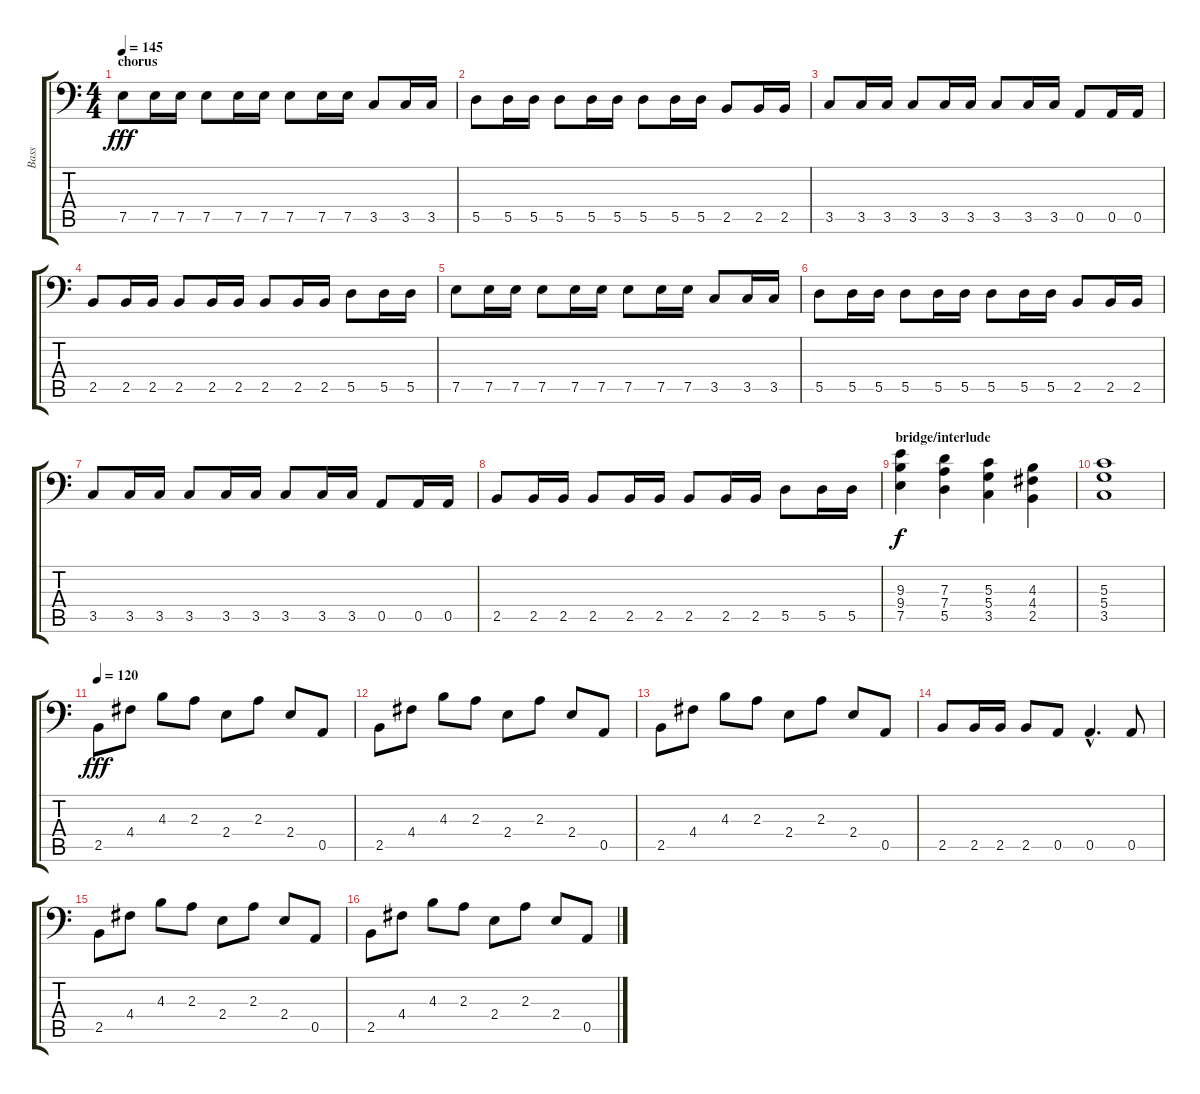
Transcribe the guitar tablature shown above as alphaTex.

\track ("Bass" "Bass") {instrument electricbassfinger}
\staff {score tabs}
\tuning (E3 B2 G2 D2 A1 E1) {hide}
\ts (4 4)
\section ("" "chorus")
\tempo 145
\clef f4
\ks c
7.5.8{dy fff} 7.5.16 7.5.16 7.5.8 7.5.16 7.5.16 7.5.8 7.5.16 7.5.16 3.5.8 3.5.16 3.5.16 |
5.5.8 5.5.16 5.5.16 5.5.8 5.5.16 5.5.16 5.5.8 5.5.16 5.5.16 2.5.8 2.5.16 2.5.16 |
3.5.8 3.5.16 3.5.16 3.5.8 3.5.16 3.5.16 3.5.8 3.5.16 3.5.16 0.5.8 0.5.16 0.5.16 |
2.5.8 2.5.16 2.5.16 2.5.8 2.5.16 2.5.16 2.5.8 2.5.16 2.5.16 5.5.8 5.5.16 5.5.16 |
7.5.8 7.5.16 7.5.16 7.5.8 7.5.16 7.5.16 7.5.8 7.5.16 7.5.16 3.5.8 3.5.16 3.5.16 |
5.5.8 5.5.16 5.5.16 5.5.8 5.5.16 5.5.16 5.5.8 5.5.16 5.5.16 2.5.8 2.5.16 2.5.16 |
3.5.8 3.5.16 3.5.16 3.5.8 3.5.16 3.5.16 3.5.8 3.5.16 3.5.16 0.5.8 0.5.16 0.5.16 |
2.5.8 2.5.16 2.5.16 2.5.8 2.5.16 2.5.16 2.5.8 2.5.16 2.5.16 5.5.8 5.5.16 5.5.16 |
\section ("" "bridge/interlude")
(9.3 9.4 7.5).4{dy f} (7.3 7.4 5.5).4 (5.3 5.4 3.5).4 (4.3 4.4 2.5).4 |
(5.3 5.4 3.5).1 |
\tempo 120
2.5.8{dy fff} 4.4.8 4.3.8 2.3.8 2.4.8 2.3.8 2.4.8 0.5.8 |
2.5.8 4.4.8 4.3.8 2.3.8 2.4.8 2.3.8 2.4.8 0.5.8 |
2.5.8 4.4.8 4.3.8 2.3.8 2.4.8 2.3.8 2.4.8 0.5.8 |
2.5.8 2.5.16 2.5.16 2.5.8 0.5.8 0.5{hac}.4{d} 0.5.8 |
2.5.8 4.4.8 4.3.8 2.3.8 2.4.8 2.3.8 2.4.8 0.5.8 |
2.5.8 4.4.8 4.3.8 2.3.8 2.4.8 2.3.8 2.4.8 0.5.8
